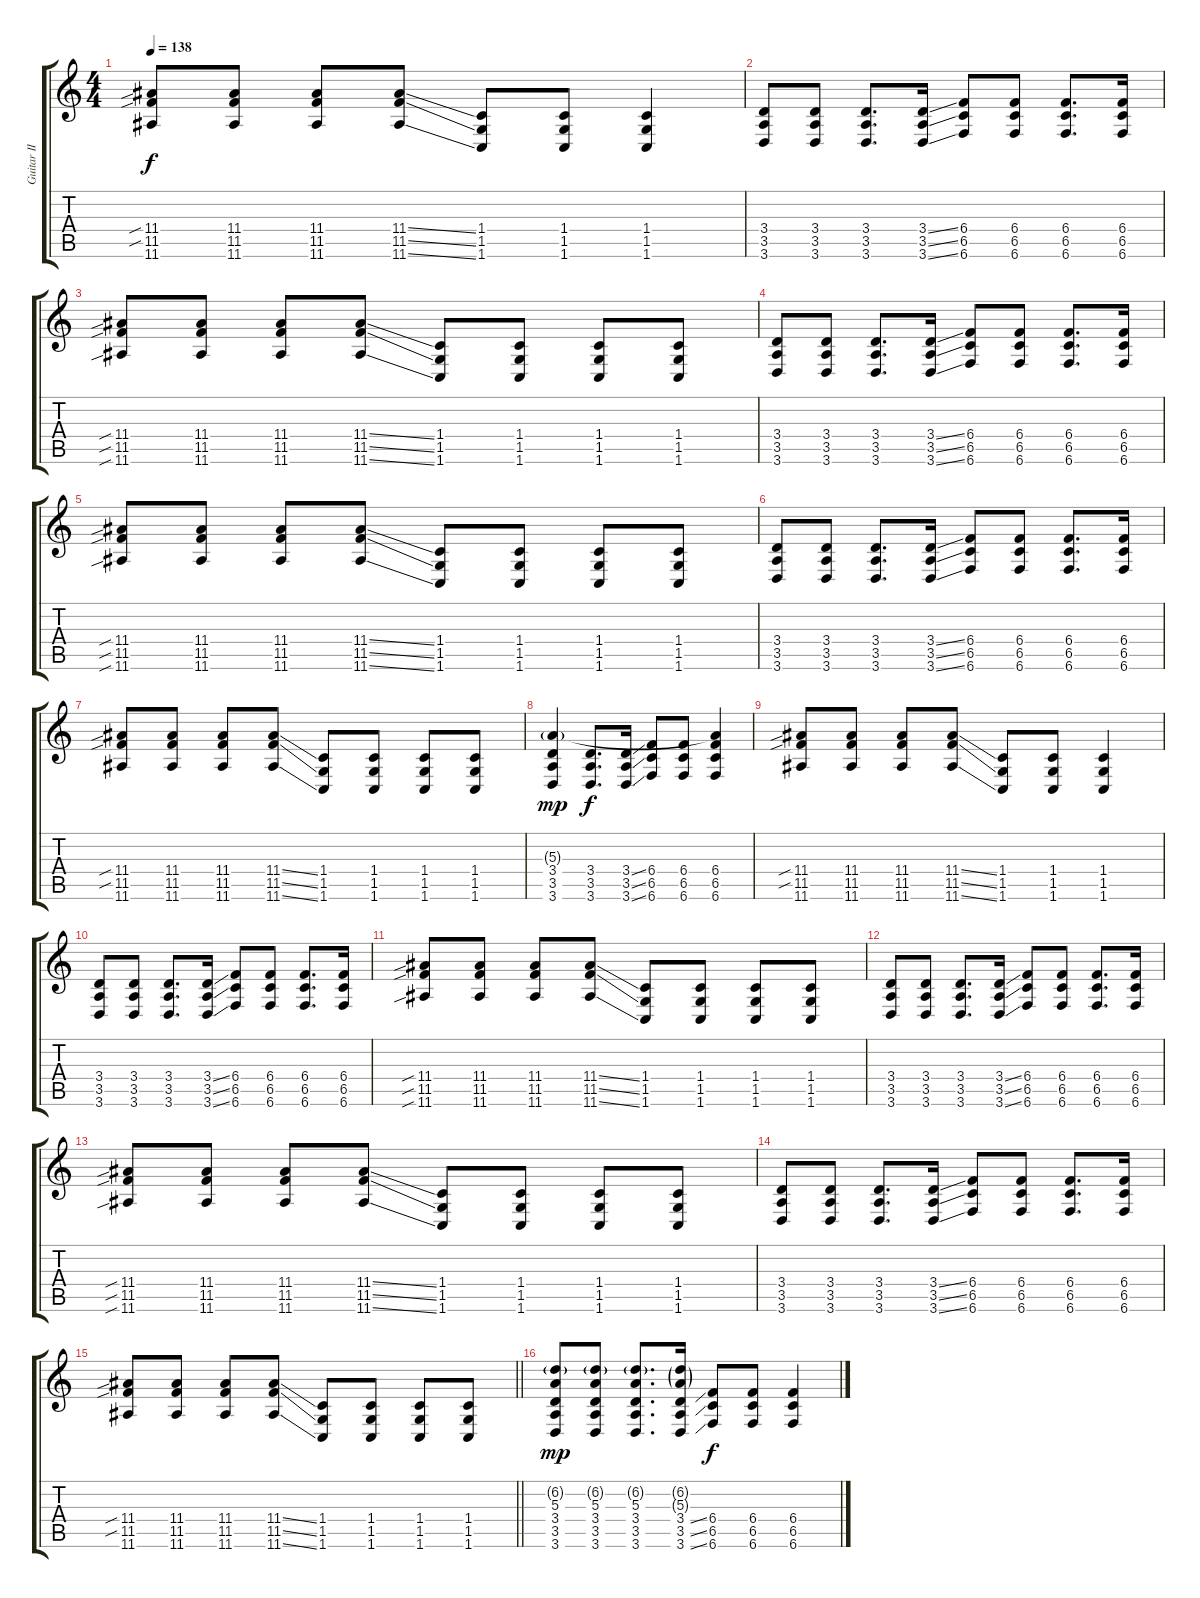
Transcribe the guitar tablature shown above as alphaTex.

\track ("Guitar II" "Guitar II") {instrument distortionguitar}
\staff {score tabs}
\tuning (Db4 Ab3 E3 B2 Gb2 B1) {hide}
\ts (4 4)
\tempo 138
\clef g2
\ks c
(11.4{sib} 11.5{sib} 11.6).8{dy f} (11.4 11.5 11.6).8 (11.4 11.5 11.6).8 (11.4{ss} 11.5{ss} 11.6{ss}).8 (1.4 1.5 1.6).8 (1.4 1.5 1.6).8 (1.4 1.5 1.6).4 |
(3.4 3.5 3.6).8 (3.4 3.5 3.6).8 (3.4 3.5 3.6).8{d} (3.4{ss} 3.5{ss} 3.6{ss}).16 (6.4 6.5 6.6).8 (6.4 6.5 6.6).8 (6.4 6.5 6.6).8{d} (6.4 6.5 6.6).16 |
(11.4{sib} 11.5{sib} 11.6{sib}).8 (11.4 11.5 11.6).8 (11.4 11.5 11.6).8 (11.4{ss} 11.5{ss} 11.6{ss}).8 (1.4 1.5 1.6).8 (1.4 1.5 1.6).8 (1.4 1.5 1.6).8 (1.4 1.5 1.6).8 |
(3.4 3.5 3.6).8 (3.4 3.5 3.6).8 (3.4 3.5 3.6).8{d} (3.4{ss} 3.5{ss} 3.6{ss}).16 (6.4 6.5 6.6).8 (6.4 6.5 6.6).8 (6.4 6.5 6.6).8{d} (6.4 6.5 6.6).16 |
(11.4{sib} 11.5{sib} 11.6{sib}).8 (11.4 11.5 11.6).8 (11.4 11.5 11.6).8 (11.4{ss} 11.5{ss} 11.6{ss}).8 (1.4 1.5 1.6).8 (1.4 1.5 1.6).8 (1.4 1.5 1.6).8 (1.4 1.5 1.6).8 |
(3.4 3.5 3.6).8 (3.4 3.5 3.6).8 (3.4 3.5 3.6).8{d} (3.4{ss} 3.5{ss} 3.6{ss}).16 (6.4 6.5 6.6).8 (6.4 6.5 6.6).8 (6.4 6.5 6.6).8{d} (6.4 6.5 6.6).16 |
(11.4{sib} 11.5{sib} 11.6).8 (11.4 11.5 11.6).8 (11.4 11.5 11.6).8 (11.4{ss} 11.5{ss} 11.6{ss}).8 (1.4 1.5 1.6).8 (1.4 1.5 1.6).8 (1.4 1.5 1.6).8 (1.4 1.5 1.6).8 |
(5.3{g} 3.4 3.5 3.6).4{dy mp} (3.4 3.5 3.6).8{d dy f} (3.4{ss} 3.5{ss} 3.6{ss}).16 (6.4 6.5 6.6).8 (6.4 6.5 6.6).8 (5.3{t} 6.4 6.5 6.6).4 |
(11.4{sib} 11.5{sib} 11.6).8 (11.4 11.5 11.6).8 (11.4 11.5 11.6).8 (11.4{ss} 11.5{ss} 11.6{ss}).8 (1.4 1.5 1.6).8 (1.4 1.5 1.6).8 (1.4 1.5 1.6).4 |
(3.4 3.5 3.6).8 (3.4 3.5 3.6).8 (3.4 3.5 3.6).8{d} (3.4{ss} 3.5{ss} 3.6{ss}).16 (6.4 6.5 6.6).8 (6.4 6.5 6.6).8 (6.4 6.5 6.6).8{d} (6.4 6.5 6.6).16 |
(11.4{sib} 11.5{sib} 11.6{sib}).8 (11.4 11.5 11.6).8 (11.4 11.5 11.6).8 (11.4{ss} 11.5{ss} 11.6{ss}).8 (1.4 1.5 1.6).8 (1.4 1.5 1.6).8 (1.4 1.5 1.6).8 (1.4 1.5 1.6).8 |
(3.4 3.5 3.6).8 (3.4 3.5 3.6).8 (3.4 3.5 3.6).8{d} (3.4{ss} 3.5{ss} 3.6{ss}).16 (6.4 6.5 6.6).8 (6.4 6.5 6.6).8 (6.4 6.5 6.6).8{d} (6.4 6.5 6.6).16 |
(11.4{sib} 11.5{sib} 11.6{sib}).8 (11.4 11.5 11.6).8 (11.4 11.5 11.6).8 (11.4{ss} 11.5{ss} 11.6{ss}).8 (1.4 1.5 1.6).8 (1.4 1.5 1.6).8 (1.4 1.5 1.6).8 (1.4 1.5 1.6).8 |
(3.4 3.5 3.6).8 (3.4 3.5 3.6).8 (3.4 3.5 3.6).8{d} (3.4{ss} 3.5{ss} 3.6{ss}).16 (6.4 6.5 6.6).8 (6.4 6.5 6.6).8 (6.4 6.5 6.6).8{d} (6.4 6.5 6.6).16 |
\barLineRight lightlight
(11.4{sib} 11.5{sib} 11.6).8 (11.4 11.5 11.6).8 (11.4 11.5 11.6).8 (11.4{ss} 11.5{ss} 11.6{ss}).8 (1.4 1.5 1.6).8 (1.4 1.5 1.6).8 (1.4 1.5 1.6).8 (1.4 1.5 1.6).8 |
(6.2{g} 5.3 3.4 3.5 3.6).8{dy mp} (6.2{g} 5.3 3.4 3.5 3.6).8 (6.2{g} 5.3 3.4 3.5 3.6).8{d} (6.2{g} 5.3{g} 3.4{ss} 3.5{ss} 3.6{ss}).16 (6.4 6.5 6.6).8{dy f} (6.4 6.5 6.6).8 (6.4 6.5 6.6).4
